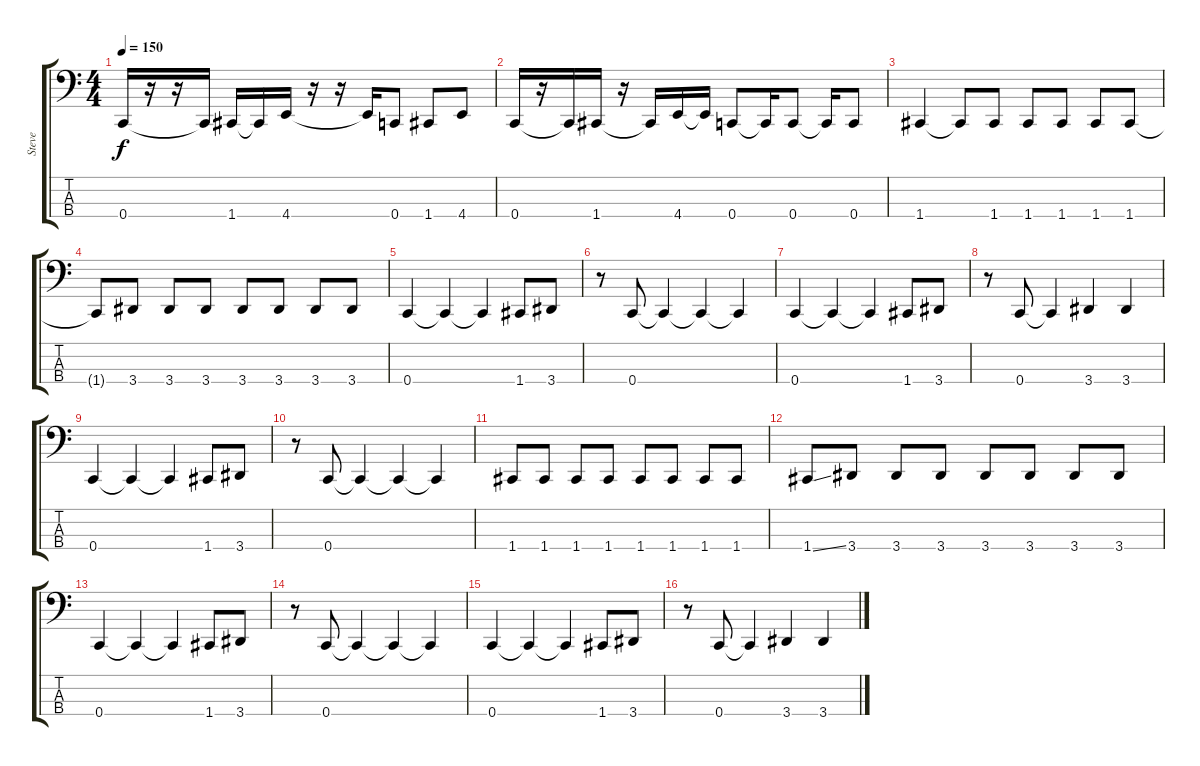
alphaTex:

\track ("Steve" "Steve") {instrument electricbassfinger}
\staff {score tabs}
\tuning (F2 C2 G1 C1) {hide}
\ts (4 4)
\tempo 150
\clef f4
\ks c
0.4.16{dy f} r.16 r.16 0.4{t}.16 1.4.16 1.4{t}.16 4.4.16 r.16 r.16 4.4{t}.16 0.4.8 1.4.8 4.4.8 |
0.4.16 r.16 0.4{t}.16 1.4.16 r.16 1.4{t}.16 4.4.16 4.4{t}.16 0.4.8 0.4{t}.16 0.4.8 0.4{t}.16 0.4.8 |
1.4.4 1.4{t}.8 1.4.8 1.4.8 1.4.8 1.4.8 1.4.8 |
1.4{t}.8 3.4.8 3.4.8 3.4.8 3.4.8 3.4.8 3.4.8 3.4.8 |
0.4.4 0.4{t}.4 0.4{t}.4 1.4.8 3.4.8 |
r.8 0.4.8 0.4{t}.4 0.4{t}.4 0.4{t}.4 |
0.4.4 0.4{t}.4 0.4{t}.4 1.4.8 3.4.8 |
r.8 0.4.8 0.4{t}.4 3.4.4 3.4.4 |
0.4.4 0.4{t}.4 0.4{t}.4 1.4.8 3.4.8 |
r.8 0.4.8 0.4{t}.4 0.4{t}.4 0.4{t}.4 |
1.4.8 1.4.8 1.4.8 1.4.8 1.4.8 1.4.8 1.4.8 1.4.8 |
1.4{ss}.8 3.4.8 3.4.8 3.4.8 3.4.8 3.4.8 3.4.8 3.4.8 |
0.4.4 0.4{t}.4 0.4{t}.4 1.4.8 3.4.8 |
r.8 0.4.8 0.4{t}.4 0.4{t}.4 0.4{t}.4 |
0.4.4 0.4{t}.4 0.4{t}.4 1.4.8 3.4.8 |
r.8 0.4.8 0.4{t}.4 3.4.4 3.4.4
